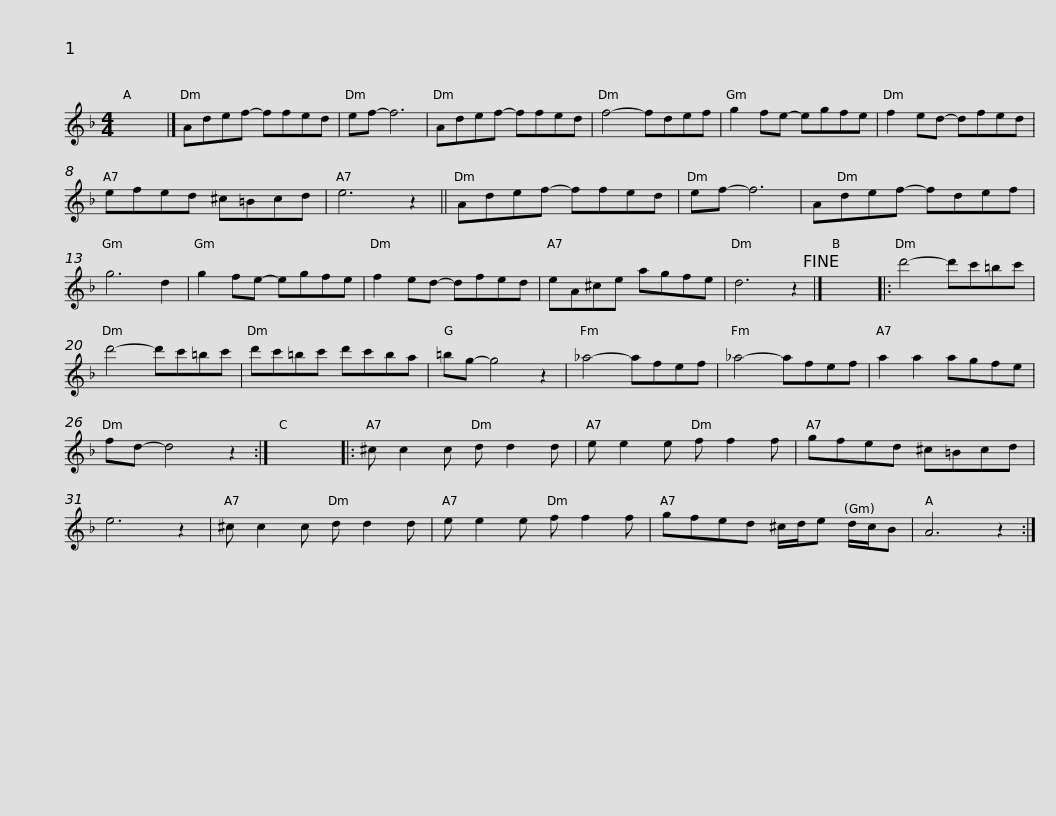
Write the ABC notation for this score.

X:1
L:1/8
M:4/4
I:linebreak $
K:Dmin
V:1 treble
V:1
 x8 |] Adef- ffed | ef- f6 | Adef- ffed | f4- fdef | %5
 g2 fe- egfe | f2 ed- dfed |$ efed ^c=Bcd | e6 z2 || Adef- ffed | %10
 ef- f6 | Adef- fdef | g6 d2 | g2 fe- egfe |$ f2 ed- dfed | %15
 eA^ce agfe | d6 z2!fine! |] x8 |: d'4- d'c'=bc' | d'4- d'c'=bc' |$ %20
 d'c'=bc' d'c'ba | =bg- g4 z2 | _a4- afef | _a4- afef | a2 a2 agfe | %25
 fd- d4 z2 :| x8 |:$ ^c c2 c d d2 d | e e2 e f f2 f | gfed ^c=Bcd | %30
 e6 z2 | ^c c2 c d d2 d | e e2 e f f2 f |$ gfed ^c/d/e d/c/B | A6 z2 :| %35
